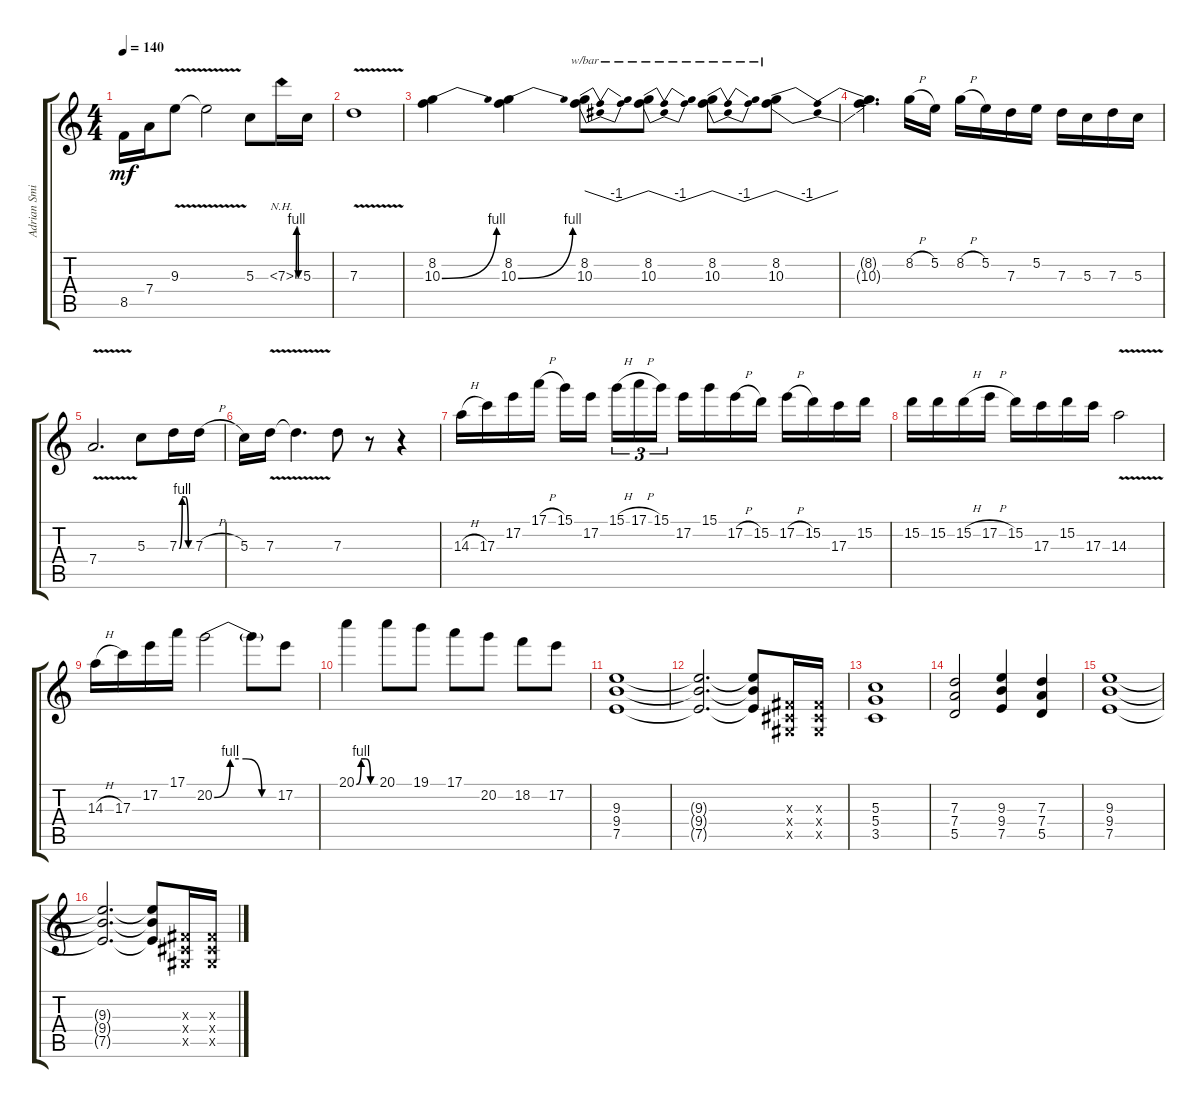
\track ("Adrian Smith" "Adrian Smi") {instrument overdrivenguitar}
\staff {score tabs}
\tuning (E4 B3 G3 D3 A2 E2) {hide}
\ts (4 4)
\tempo 140
\clef g2
\ks c
8.5.16{dy mf} 7.4.16 9.3{v}.8 9.3{t}.2 5.3.8 7.3{be (custom 0 0 15 4 30 4 45 0 60 0) nh}.16 5.3.16 |
7.3{v}.1 |
(8.2 10.3{be (bend 0 0 60 4)}).4 (8.2 10.3{be (bend 0 0 60 4)}).4 (8.2 10.3).8{tbe (dip default 0 0 30 -4 60 0)} (8.2 10.3).8{tbe (dip default 0 0 30 -4 60 0)} (8.2 10.3).8{tbe (dip default 0 0 30 -4 60 0)} (8.2 10.3).8{tbe (dip default 0 0 30 -4 60 0)} |
(8.2{t} 10.3{t}).4{d} 8.2{h}.16 5.2.16 8.2{h}.16 5.2.16 7.3.16 5.2.16 7.3.16 5.3.16 7.3.16 5.3.16 |
7.4{v}.2{d} 5.3.8 7.3{be (custom 0 0 15 4 30 4 45 0 60 0)}.16 7.3{h}.16 |
5.3.16 7.3{v}.16 7.3{t}.4{d} 7.3.8 r.8 r.4 |
14.3{h}.16 17.3.16 17.2.16 17.1{h}.16 15.1.16 17.2.16{beam splitsecondary} 15.1{h}.16{tu (3 2)} 17.1{h}.16{tu (3 2)} 15.1.16{tu (3 2)} 17.2.16 15.1.16 17.2{h}.16 15.2.16 17.2{h}.16 15.2.16 17.3.16 15.2.16 |
15.2.16 15.2.16 15.2{h}.16 17.2{h}.16 15.2.16 17.3.16 15.2.16 17.3.16 14.3{v}.2 |
14.3{h}.16 17.3.16 17.2.16 17.1.16 20.2{be (custom 0 0 15 4 30 4 45 0 60 0)}.2 20.2{t}.8 17.2.8 |
20.1{be (custom 0 0 15 4 30 4 45 0 60 0)}.4 20.1.8 19.1.8 17.1.8 20.2.8 18.2.8 17.2.8 |
(9.3 9.4 7.5).1 |
(9.3{t} 9.4{t} 7.5{t}).2{d} (9.3{t} 9.4{t} 7.5{t}).8 (-1.3{x} -1.4{x} -1.5{x}).16 (-1.3{x} -1.4{x} -1.5{x}).16 |
(5.3 5.4 3.5).1 |
(7.3 7.4 5.5).2 (9.3 9.4 7.5).4 (7.3 7.4 5.5).4 |
(9.3 9.4 7.5).1 |
(9.3{t} 9.4{t} 7.5{t}).2{d} (9.3{t} 9.4{t} 7.5{t}).8 (-1.3{x} -1.4{x} -1.5{x}).16 (-1.3{x} -1.4{x} -1.5{x}).16
